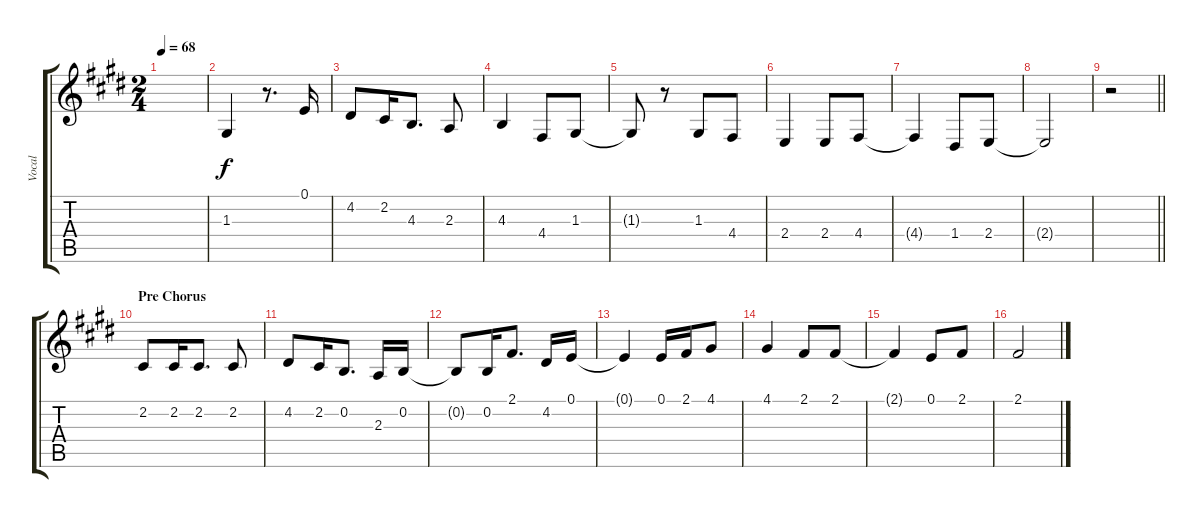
\track ("Vocal" "Vocal") {instrument vibraphone}
\staff {score tabs}
\tuning (E4 B3 G3 D3 A2 E2) {hide}
\ts (2 4)
\tempo 68
\clef g2
\ks e
|
1.3.4 r.8{d} 0.1.16 |
4.2.8 2.2.16 4.3.8{d} 2.3.8 |
4.3.4 4.4.8 1.3.8 |
1.3{t}.8 r.8 1.3.8 4.4.8 |
2.4.4 2.4.8 4.4.8 |
4.4{t}.4 1.4.8 2.4.8 |
2.4{t}.2 |
\barLineRight lightlight
r.2 |
\section ("" "Pre Chorus")
2.2.8 2.2.16 2.2.8{d} 2.2.8 |
4.2.8 2.2.16 0.2.8{d} 2.3.16 0.2.16 |
0.2{t}.8 0.2.16 2.1.8{d} 4.2.16 0.1.16 |
0.1{t}.4 0.1.16 2.1.16 4.1.8 |
4.1.4 2.1.8 2.1.8 |
2.1{t}.4 0.1.8 2.1.8 |
2.1.2
